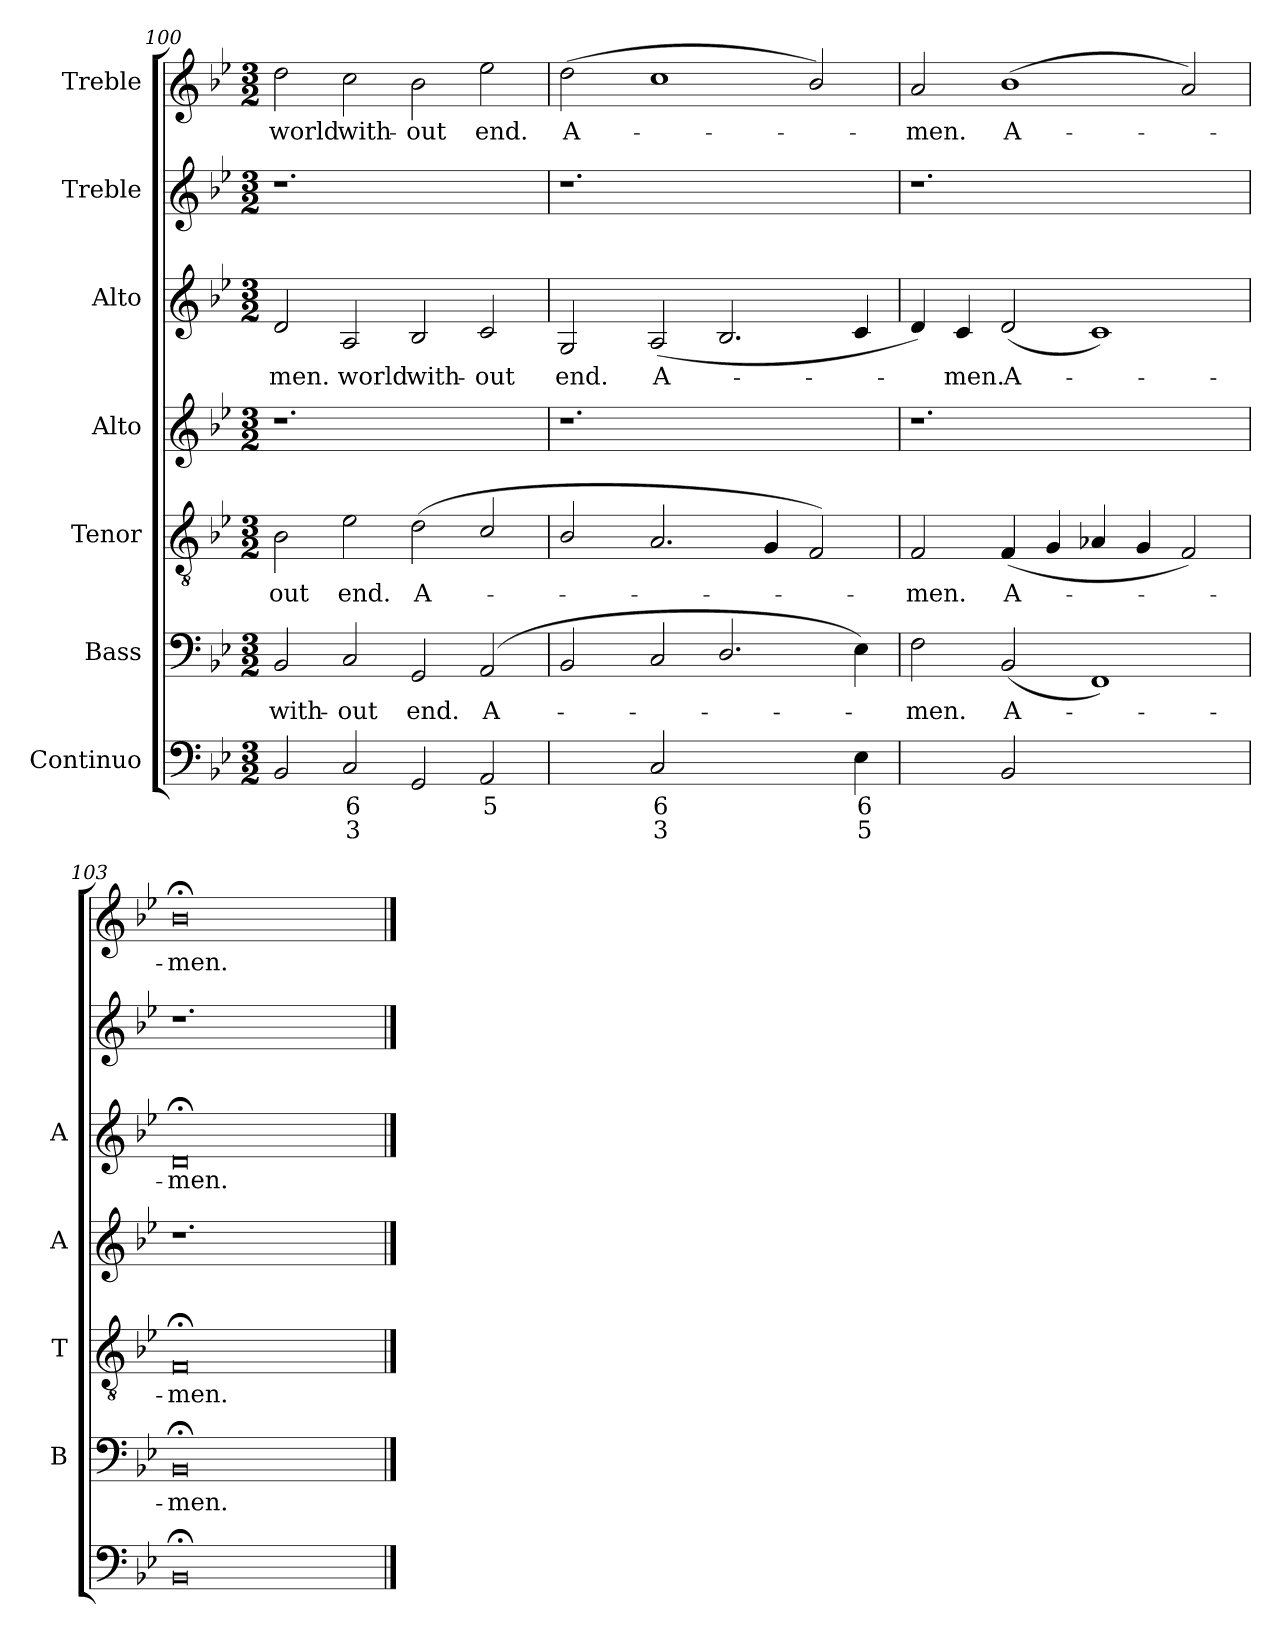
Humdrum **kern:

**kern	**text	**text	**kern	**text	**kern	**text	**kern	**kern	**text	**kern	**kern	**text
*part7	*part7	*part7	*part6	*part6	*part5	*part5	*part4	*part3	*part3	*part2	*part1	*part1
*staff7	*staff7	*staff7	*staff6	*staff6	*staff5	*staff5	*staff4	*staff3	*staff3	*staff2	*staff1	*staff1
*I"Continuo	*	*	*I"Bass	*	*I"Tenor	*	*I"Alto	*I"Alto	*	*I"Treble	*I"Treble	*
*	*	*	*I'B	*	*I'T	*	*I'A	*I'A	*	*	*	*
!!LO:LB:g=z
*clefF4	*	*	*clefF4	*	*clefGv2	*	*clefG2	*clefG2	*	*clefG2	*clefG2	*
*k[b-e-]	*	*	*k[b-e-]	*	*k[b-e-]	*	*k[b-e-]	*k[b-e-]	*	*k[b-e-]	*k[b-e-]	*
*B-:	*	*	*B-:	*	*B-:	*	*B-:	*B-:	*	*B-:	*B-:	*
*M3/2	*	*	*M3/2	*	*M3/2	*	*M3/2	*M3/2	*	*M3/2	*M3/2	*
=100	=100	=100	=100	=100	=100	=100	=100	=100	=100	=100	=100	=100
!	!	!	!	!LO:LY:b	!	!LO:LY:b	!	!	!LO:LY:b	!	!	!LO:LY:b
2BB-/	.	.	2BB-/	with-	2B-\	-out	1.r	2d/	men.	1.r	2dd\	world
!	!LO:LY:b	!LO:LY:b	!	!LO:LY:b	!	!LO:LY:b	!	!	!LO:LY:b	!	!	!LO:LY:b
2C/	6	3	2C/	-out	2e-\	end.	.	2A/	world	.	2cc\	with-
!	!	!	!	!LO:LY:b	!	!LO:LY:b	!	!	!LO:LY:b	!	!	!LO:LY:b
2GG/	.	.	2GG/	end.	(<2d\	A-	.	2B-/	with-	.	2b-\	-out
!	!LO:LY:b	!	!	!LO:LY:b	!	!	!	!	!LO:LY:b	!	!	!LO:LY:b
2AA/	5	.	(<2AA/	A-	2c/	.	2ryy	2c/	-out	2ryy	2ee-\	end.
=101	=101	=101	=101	=101	=101	=101	=101	=101	=101	=101	=101	=101
*	*	*	*	*	*	*	*	*	*	*	*MM138	*
!	!LO:LY:b	!	!	!	!	!	!	!	!LO:LY:b	!	!	!LO:LY:b
[4BB-/yy	6	.	2BB-/	.	2B-/	.	1.r	2G/	end.	1.r	(>2dd\	A-
!	!LO:LY:b	!	!	!	!	!	!	!	!	!	!	!
4BB-/yy]	5	.	.	.	.	.	.	.	.	.	.	.
*	*	*	*	*	*	*	*	*	*	*	*MM134	*
!	!LO:LY:b	!LO:LY:b	!	!	!	!	!	!	!LO:LY:b	!	!	!
2C/	6	3	2C/	.	2.A/	.	.	(<2A/	A-	.	1cc	.
!	!LO:LY:b	!LO:LY:b	!	!	!	!	!	!	!	!	!	!
[2D\yy	7	6	2.D/	.	.	.	.	2.B-/	.	.	.	.
.	.	.	.	.	4G/	.	.	.	.	.	.	.
*	*	*	*	*	*	*	*	*	*	*	*MM130	*
!	!LO:LY:b	!	!	!	!	!	!	!	!	!	!	!
4D\yy]	6	.	.	.	2F/)	.	2ryy	.	.	2ryy	2b-/)	.
!	!LO:LY:b	!LO:LY:b	!	!	!	!	!	!	!	!	!	!
4E-\	6	5	4E-\)	.	.	.	.	4c/	.	.	.	.
=102	=102	=102	=102	=102	=102	=102	=102	=102	=102	=102	=102	=102
*	*	*	*	*	*	*	*	*	*	*	*MM127	*
!	!LO:LY:b	!	!	!LO:LY:b	!	!LO:LY:b	!	!	!	!	!	!LO:LY:b
[4F\yy	6	.	2F\	men.	2F/	men.	1.r	4d/)	.	1.r	2a/	men.
!	!LO:LY:b	!	!	!	!	!	!	!	!LO:LY:b	!	!	!
4F\yy]	5	.	.	.	.	.	.	4c/	men.	.	.	.
*	*	*	*	*	*	*	*	*	*	*	*MM123	*
!	!	!	!	!LO:LY:b	!	!LO:LY:b	!	!	!LO:LY:b	!	!	!LO:LY:b
2BB-/	.	.	(<2BB-/	A-	(<4F/	A-	.	(<2d/	A-	.	(<1b-	A-
.	.	.	.	.	4G/	.	.	.	.	.	.	.
!	!LO:LY:b	!	!	!	!	!	!	!	!	!	!	!
[2FF/yy	4	.	1FF)	.	4A-X/	.	.	1c)	.	.	.	.
.	.	.	.	.	4G/	.	.	.	.	.	.	.
*	*	*	*	*	*	*	*	*	*	*	*MM120	*
!	!LO:LY:b	!	!	!	!	!	!	!	!	!	!	!
2FF/yy]	3	.	.	.	2F/)	.	2ryy	.	.	2ryy	2a/)	.
=103	=103	=103	=103	=103	=103	=103	=103	=103	=103	=103	=103	=103
*	*	*	*	*	*	*	*	*	*	*	*MM119	*
!	!	!	!	!LO:LY:b	!	!LO:LY:b	!	!	!LO:LY:b	!	!	!LO:LY:b
0BB-;<	.	.	0BB-;<	men.	0F;<	men.	1.r	0d;<	men.	1.r	0b-;<	men.
.	.	.	.	.	.	.	2ryy	.	.	2ryy	.	.
==	==	==	==	==	==	==	==	==	==	==	==	==
*-	*-	*-	*-	*-	*-	*-	*-	*-	*-	*-	*-	*-
